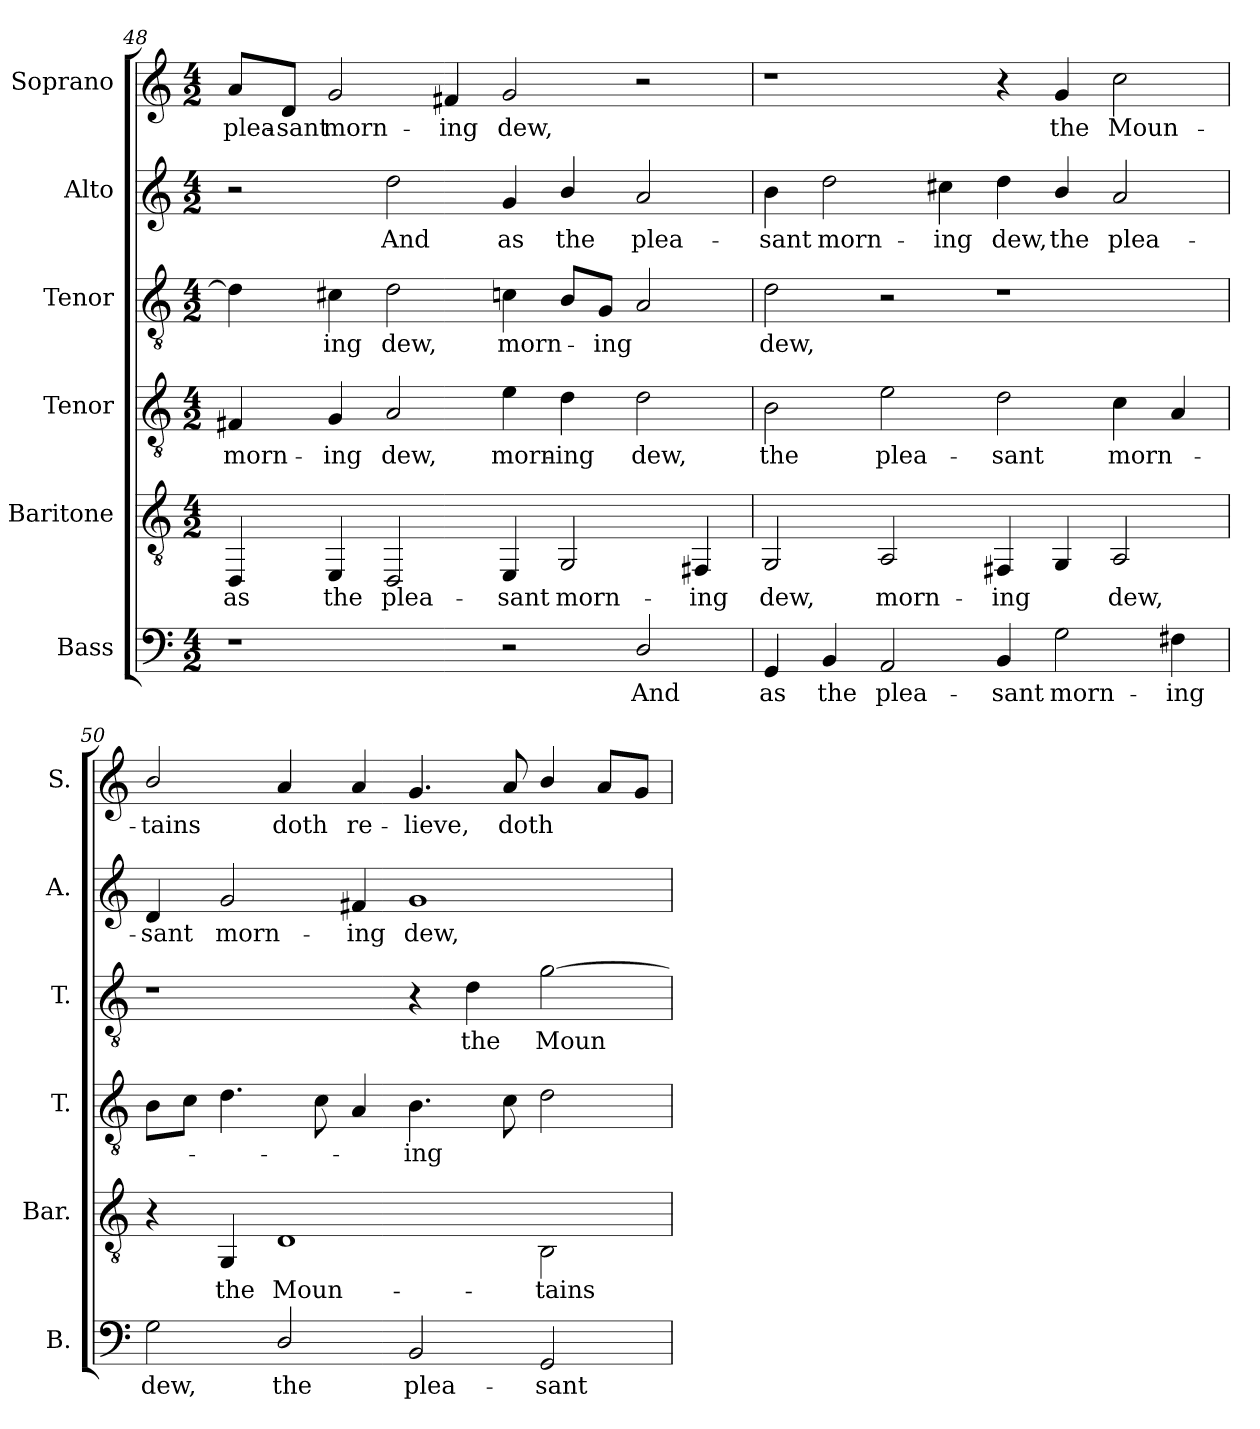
**kern	**text	**kern	**text	**kern	**text	**kern	**text	**kern	**text	**kern	**text
*part6	*part6	*part5	*part5	*part4	*part4	*part3	*part3	*part2	*part2	*part1	*part1
*staff6	*staff6	*staff5	*staff5	*staff4	*staff4	*staff3	*staff3	*staff2	*staff2	*staff1	*staff1
*I"Bass	*	*I"Baritone	*	*I"Tenor	*	*I"Tenor	*	*I"Alto	*	*I"Soprano	*
*I'B.	*	*I'Bar.	*	*I'T.	*	*I'T.	*	*I'A.	*	*I'S.	*
*clefF4	*	*clefGv2	*	*clefGv2	*	*clefGv2	*	*clefG2	*	*clefG2	*
*	*	*	*	*ITrd7c12	*	*ITrd7c12	*	*	*	*	*
*k[]	*	*k[]	*	*k[]	*	*k[]	*	*k[]	*	*k[]	*
*C:	*	*C:	*	*C:	*	*C:	*	*C:	*	*C:	*
*M4/2	*	*M4/2	*	*M4/2	*	*M4/2	*	*M4/2	*	*M4/2	*
=48	=48	=48	=48	=48	=48	=48	=48	=48	=48	=48	=48
!	!	!	!LO:LY:b:color=#000000	!	!	!	!	!	!	!	!
!	!	!	!	!	!LO:LY:b:color=#000000	!	!	!	!	!	!
!	!	!	!	!	!	!	!	!	!	!	!LO:LY:b:color=#000000
1r	.	4DDi/	as	4FF#Xi/	morn-	4Di\]	.	2r	.	8ai/L	plea-
!	!	!	!	!	!	!	!	!	!	!	!LO:LY:b:color=#000000
.	.	.	.	.	.	.	.	.	.	8di/J	-sant
!	!	!	!LO:LY:b:color=#000000	!	!	!	!	!	!	!	!
!	!	!	!	!	!LO:LY:b:color=#000000	!	!	!	!	!	!
!	!	!	!	!	!	!	!LO:LY:b:color=#000000	!	!	!	!
!	!	!	!	!	!	!	!	!	!	!	!LO:LY:b:color=#000000
.	.	4EEi/	the	4GGi/	-ing	4C#Xi\	-ing	.	.	2gi/	morn-
!	!	!	!LO:LY:b:color=#000000	!	!	!	!	!	!	!	!
!	!	!	!	!	!LO:LY:b:color=#000000	!	!	!	!	!	!
!	!	!	!	!	!	!	!LO:LY:b:color=#000000	!	!	!	!
!	!	!	!	!	!	!	!	!	!LO:LY:b:color=#000000	!	!
.	.	2DDi/	plea-	2AAi/	dew,	2Di\	dew,	2ddi\	And	.	.
!	!	!	!	!	!	!	!	!	!	!	!LO:LY:b:color=#000000
.	.	.	.	.	.	.	.	.	.	4f#Xi/	-ing
!	!	!	!LO:LY:b:color=#000000	!	!	!	!	!	!	!	!
!	!	!	!	!	!LO:LY:b:color=#000000	!	!	!	!	!	!
!	!	!	!	!	!	!	!LO:LY:b:color=#000000	!	!	!	!
!	!	!	!	!	!	!	!	!	!LO:LY:b:color=#000000	!	!
!	!	!	!	!	!	!	!	!	!	!	!LO:LY:b:color=#000000
2r	.	4EEi/	-sant	4Ei\	morn-	4Cni\	morn-	4gi/	as	2gi/	dew,
!	!	!	!LO:LY:b:color=#000000	!	!	!	!	!	!	!	!
!	!	!	!	!	!LO:LY:b:color=#000000	!	!	!	!	!	!
!	!	!	!	!	!	!	!	!	!LO:LY:b:color=#000000	!	!
.	.	2GGi/	morn-	4Di\	-ing	8BBi/L	.	4bi/	the	.	.
!	!	!	!	!	!	!	!LO:LY:b:color=#000000	!	!	!	!
.	.	.	.	.	.	8GGi/J	-ing	.	.	.	.
!	!LO:LY:b:color=#000000	!	!	!	!	!	!	!	!	!	!
!	!	!	!	!	!LO:LY:b:color=#000000	!	!	!	!	!	!
!	!	!	!	!	!	!	!	!	!LO:LY:b:color=#000000	!	!
2Di/	And	.	.	2Di\	dew,	2AAi/	.	2ai/	plea-	2r	.
!	!	!	!LO:LY:b:color=#000000	!	!	!	!	!	!	!	!
.	.	4FF#Xi/	-ing	.	.	.	.	.	.	.	.
=49	=49	=49	=49	=49	=49	=49	=49	=49	=49	=49	=49
!	!LO:LY:b:color=#000000	!	!	!	!	!	!	!	!	!	!
!	!	!	!LO:LY:b:color=#000000	!	!	!	!	!	!	!	!
!	!	!	!	!	!LO:LY:b:color=#000000	!	!	!	!	!	!
!	!	!	!	!	!	!	!LO:LY:b:color=#000000	!	!	!	!
!	!	!	!	!	!	!	!	!	!LO:LY:b:color=#000000	!	!
4GGi/	as	2GGi/	dew,	2BBi\	the	2Di\	dew,	4bi\	-sant	1r	.
!	!LO:LY:b:color=#000000	!	!	!	!	!	!	!	!	!	!
!	!	!	!	!	!	!	!	!	!LO:LY:b:color=#000000	!	!
4BBi/	the	.	.	.	.	.	.	2ddi\	morn-	.	.
!	!LO:LY:b:color=#000000	!	!	!	!	!	!	!	!	!	!
!	!	!	!LO:LY:b:color=#000000	!	!	!	!	!	!	!	!
!	!	!	!	!	!LO:LY:b:color=#000000	!	!	!	!	!	!
2AAi/	plea-	2AAi/	morn-	2Ei\	plea-	2r	.	.	.	.	.
!	!	!	!	!	!	!	!	!	!LO:LY:b:color=#000000	!	!
.	.	.	.	.	.	.	.	4cc#Xi\	-ing	.	.
!	!LO:LY:b:color=#000000	!	!	!	!	!	!	!	!	!	!
!	!	!	!LO:LY:b:color=#000000	!	!	!	!	!	!	!	!
!	!	!	!	!	!LO:LY:b:color=#000000	!	!	!	!	!	!
!	!	!	!	!	!	!	!	!	!LO:LY:b:color=#000000	!	!
4BBi/	-sant	4FF#Xi/	-ing	2Di\	-sant	1r	.	4ddi\	dew,	4r	.
!	!LO:LY:b:color=#000000	!	!	!	!	!	!	!	!	!	!
!	!	!	!	!	!	!	!	!	!LO:LY:b:color=#000000	!	!
!	!	!	!	!	!	!	!	!	!	!	!LO:LY:b:color=#000000
2Gi\	morn-	4GGi/	.	.	.	.	.	4bi/	the	4gi/	the
!	!	!	!LO:LY:b:color=#000000	!	!	!	!	!	!	!	!
!	!	!	!	!	!LO:LY:b:color=#000000	!	!	!	!	!	!
!	!	!	!	!	!	!	!	!	!LO:LY:b:color=#000000	!	!
!	!	!	!	!	!	!	!	!	!	!	!LO:LY:b:color=#000000
.	.	2AAi/	dew,	4Ci\	morn-	.	.	2ai/	plea-	2cci\	Moun-
!	!LO:LY:b:color=#000000	!	!	!	!	!	!	!	!	!	!
4F#Xi\	-ing	.	.	4AAi/	.	.	.	.	.	.	.
!!LO:LB:g=z
=50	=50	=50	=50	=50	=50	=50	=50	=50	=50	=50	=50
!	!LO:LY:b:color=#000000	!	!	!	!	!	!	!	!	!	!
!	!	!	!	!	!	!	!	!	!LO:LY:b:color=#000000	!	!
!	!	!	!	!	!	!	!	!	!	!	!LO:LY:b:color=#000000
2Gi\	dew,	4r	.	8BBi\L	.	1r	.	4di/	-sant	2bi/	-tains
.	.	.	.	8Ci\J	.	.	.	.	.	.	.
!	!	!	!LO:LY:b:color=#000000	!	!	!	!	!	!	!	!
!	!	!	!	!	!	!	!	!	!LO:LY:b:color=#000000	!	!
.	.	4GGi/	the	4.Di\	.	.	.	2gi/	morn-	.	.
!	!LO:LY:b:color=#000000	!	!	!	!	!	!	!	!	!	!
!	!	!	!LO:LY:b:color=#000000	!	!	!	!	!	!	!	!
!	!	!	!	!	!	!	!	!	!	!	!LO:LY:b:color=#000000
2Di/	the	1Di	Moun-	.	.	.	.	.	.	4ai/	doth
.	.	.	.	8Ci\	.	.	.	.	.	.	.
!	!	!	!	!	!	!	!	!	!LO:LY:b:color=#000000	!	!
!	!	!	!	!	!	!	!	!	!	!	!LO:LY:b:color=#000000
.	.	.	.	4AAi/	.	.	.	4f#Xi/	-ing	4ai/	re-
!	!LO:LY:b:color=#000000	!	!	!	!	!	!	!	!	!	!
!	!	!	!	!	!LO:LY:b:color=#000000	!	!	!	!	!	!
!	!	!	!	!	!	!	!	!	!LO:LY:b:color=#000000	!	!
!	!	!	!	!	!	!	!	!	!	!	!LO:LY:b:color=#000000
2BBi/	plea-	.	.	4.BBi\	-ing	4r	.	1gi	dew,	4.gi/	-lieve,
!	!	!	!	!	!	!	!LO:LY:b:color=#000000	!	!	!	!
.	.	.	.	.	.	4Di\	the	.	.	.	.
!	!	!	!	!	!	!	!	!	!	!	!LO:LY:b:color=#000000
.	.	.	.	8Ci\	.	.	.	.	.	8ai/	doth
!	!LO:LY:b:color=#000000	!	!	!	!	!	!	!	!	!	!
!	!	!	!LO:LY:b:color=#000000	!	!	!	!	!	!	!	!
!	!	!	!	!	!	!	!LO:LY:b:color=#000000	!	!	!	!
2GGi/	-sant	2BBi\	-tains	2Di\	.	[2Gi\	Moun-	.	.	4bi/	.
.	.	.	.	.	.	.	.	.	.	8ai/L	.
.	.	.	.	.	.	.	.	.	.	8gi/J	.
=	=	=	=	=	=	=	=	=	=	=	=
*-	*-	*-	*-	*-	*-	*-	*-	*-	*-	*-	*-
